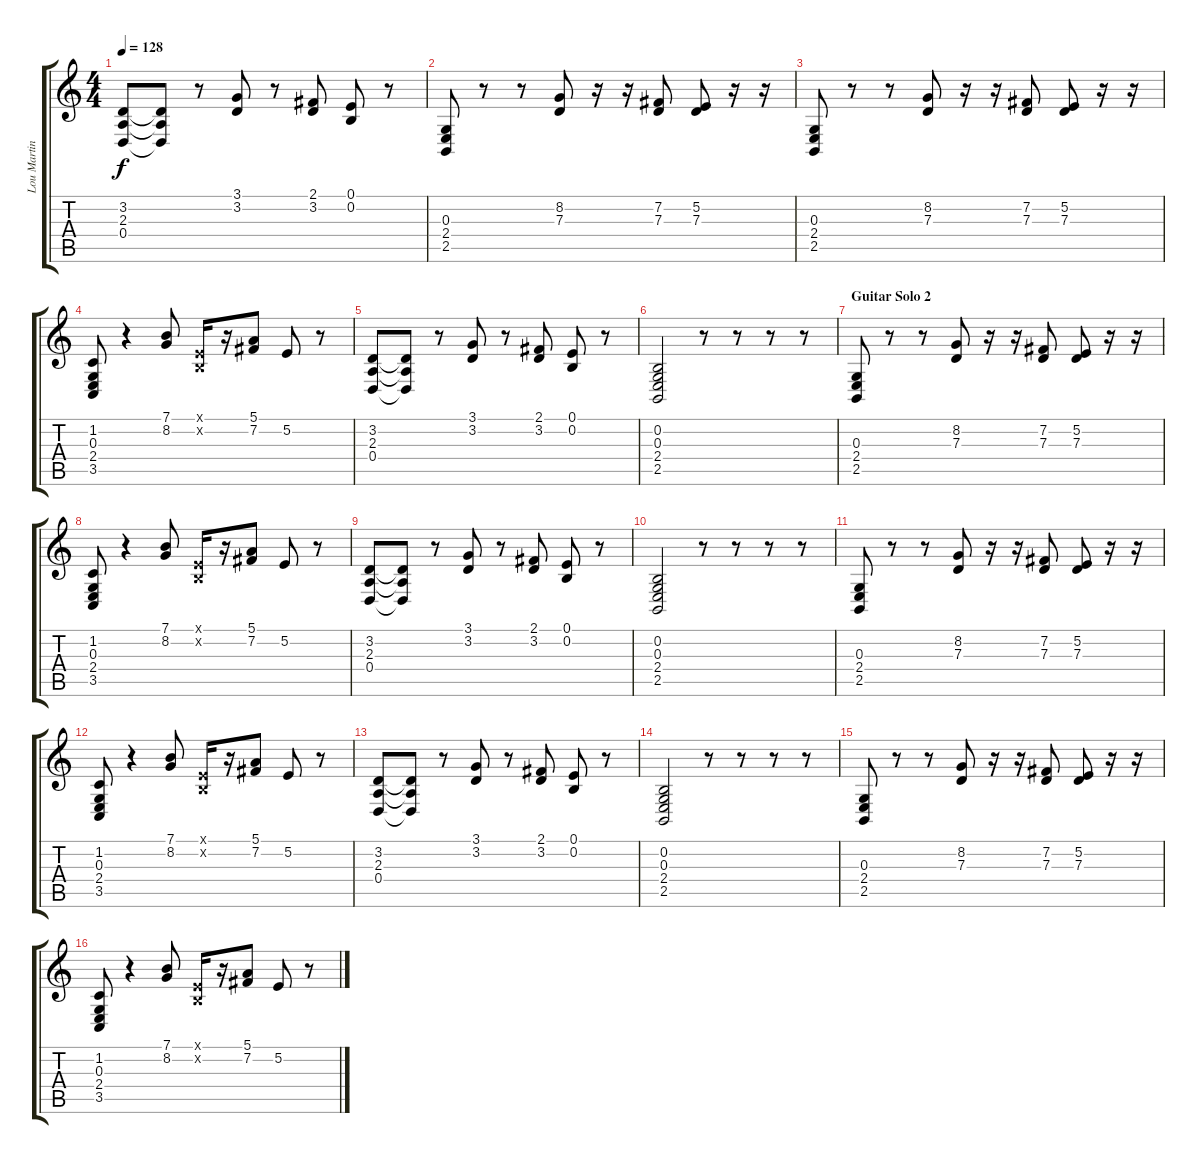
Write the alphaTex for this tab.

\track ("Lou Martin" "Lou Martin") {instrument drawbarorgan}
\staff {score tabs}
\tuning (E4 B3 G3 D3 A2 E2) {hide}
\ts (4 4)
\tempo 128
\clef g2
\ks c
(3.2 2.3 0.4).8{dy f} (3.2{t} 2.3{t} 0.4{t}).8 r.8 (3.1 3.2).8 r.8 (2.1 3.2).8 (0.1 0.2).8 r.8 |
(0.3 2.4 2.5).8 r.8 r.8 (8.2 7.3).8 r.16 r.16 (7.2 7.3).8 (5.2 7.3).8 r.16 r.16 |
(0.3 2.4 2.5).8 r.8 r.8 (8.2 7.3).8 r.16 r.16 (7.2 7.3).8 (5.2 7.3).8 r.16 r.16 |
(1.2 0.3 2.4 3.5).8 r.4 (7.1 8.2).8 (0.1{x} 0.2{x}).16 r.16 (5.1 7.2).8 5.2.8 r.8 |
(3.2 2.3 0.4).8 (3.2{t} 2.3{t} 0.4{t}).8 r.8 (3.1 3.2).8 r.8 (2.1 3.2).8 (0.1 0.2).8 r.8 |
(0.2 0.3 2.4 2.5).2 r.8 r.8 r.8 r.8 |
\section ("" "Guitar Solo 2")
(0.3 2.4 2.5).8{volume 8} r.8 r.8 (8.2 7.3).8 r.16 r.16 (7.2 7.3).8 (5.2 7.3).8 r.16 r.16 |
(1.2 0.3 2.4 3.5).8 r.4 (7.1 8.2).8 (0.1{x} 0.2{x}).16 r.16 (5.1 7.2).8 5.2.8 r.8 |
(3.2 2.3 0.4).8 (3.2{t} 2.3{t} 0.4{t}).8 r.8 (3.1 3.2).8 r.8 (2.1 3.2).8 (0.1 0.2).8 r.8 |
(0.2 0.3 2.4 2.5).2 r.8 r.8 r.8 r.8 |
(0.3 2.4 2.5).8 r.8 r.8 (8.2 7.3).8 r.16 r.16 (7.2 7.3).8 (5.2 7.3).8 r.16 r.16 |
(1.2 0.3 2.4 3.5).8 r.4 (7.1 8.2).8 (0.1{x} 0.2{x}).16 r.16 (5.1 7.2).8 5.2.8 r.8 |
(3.2 2.3 0.4).8 (3.2{t} 2.3{t} 0.4{t}).8 r.8 (3.1 3.2).8 r.8 (2.1 3.2).8 (0.1 0.2).8 r.8 |
(0.2 0.3 2.4 2.5).2 r.8 r.8 r.8 r.8 |
(0.3 2.4 2.5).8 r.8 r.8 (8.2 7.3).8 r.16 r.16 (7.2 7.3).8 (5.2 7.3).8 r.16 r.16 |
(1.2 0.3 2.4 3.5).8 r.4 (7.1 8.2).8 (0.1{x} 0.2{x}).16 r.16 (5.1 7.2).8 5.2.8 r.8
